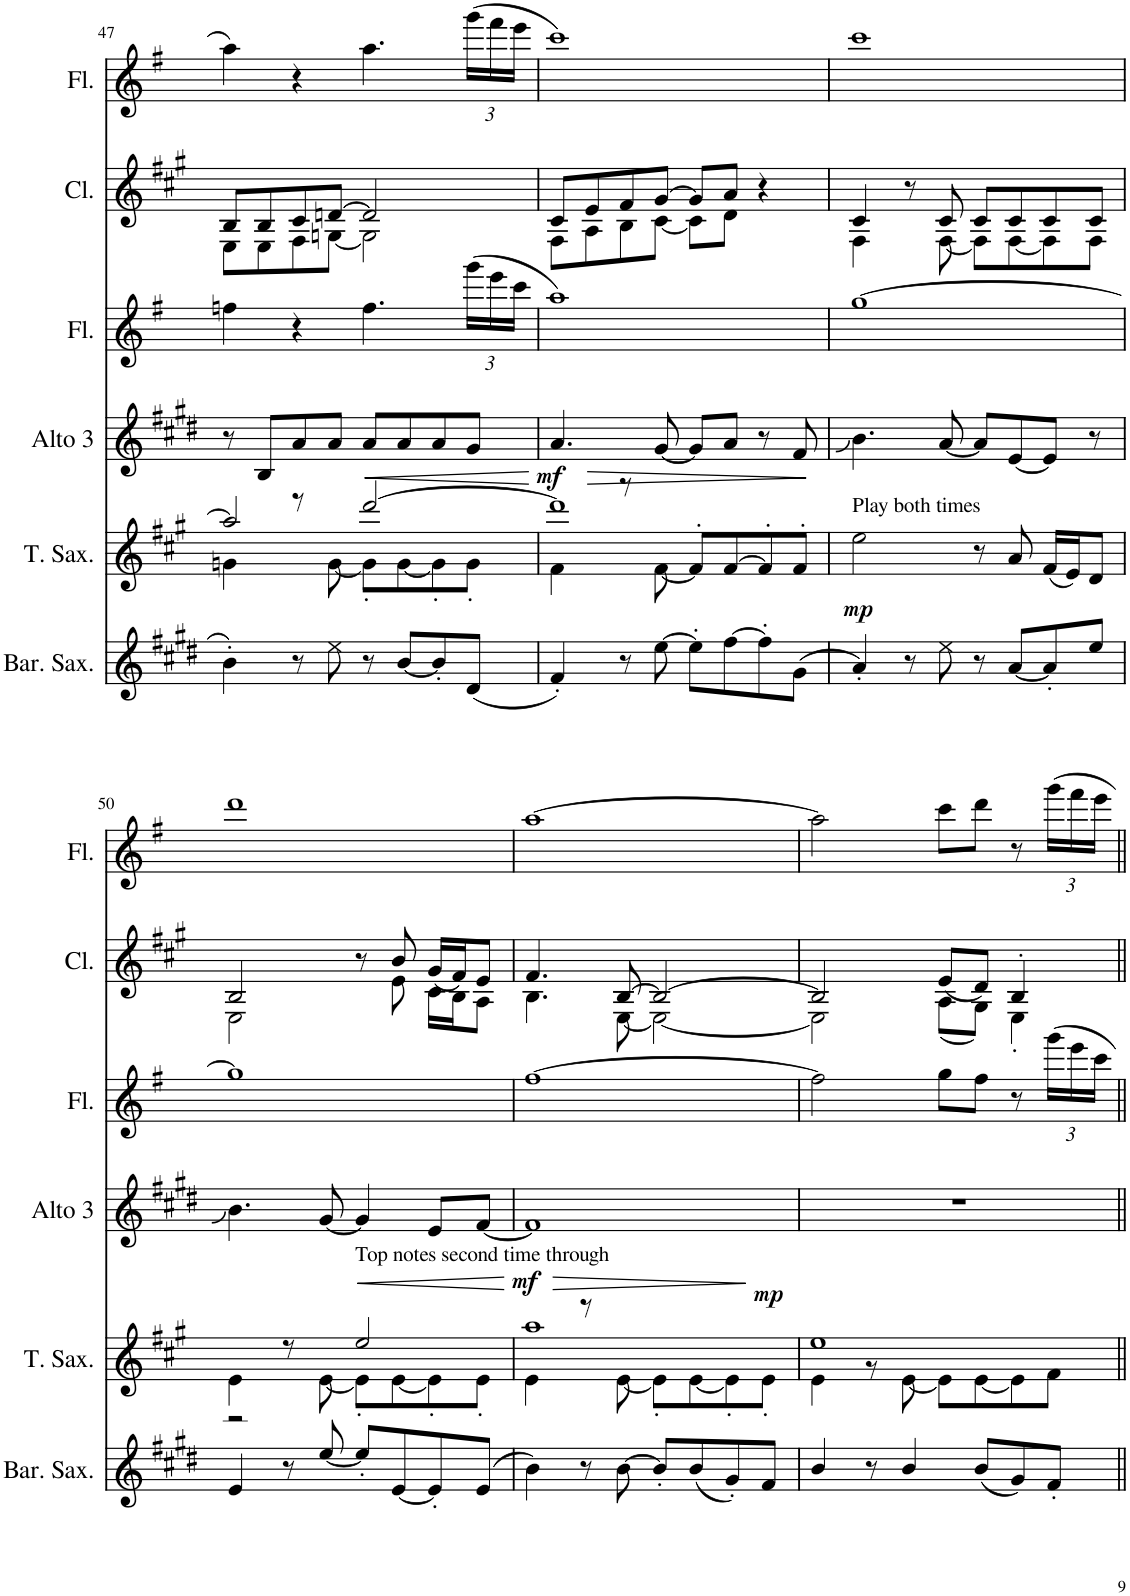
**kern	**kern	**dynam	**kern	**kern	**kern	**kern
*part6	*part5	*part5	*part4	*part3	*part2	*part1
*staff6	*staff5	*staff5	*staff4	*staff3	*staff2	*staff1
*I"Baritone Saxophone	*I"Tenor Saxophone	*	*I"Alto Sax 3	*I"Alto Sax 2	*I"Alto Saxophone	*I"Soprano Saxophone
*I'Bar. Sax.	*I'T. Sax.	*	*I'Alto 3	*I'Alto 2	*I'A. Sax.	*I'S. Sax.
!!LO:PB:g=z
*clefG2	*clefG2	*	*clefG2	*clefG2	*clefG2	*clefG2
*Trd12c21	*Trd8c14	*	*Trd5c9	*Trd5c9	*Trd1c2	*Trd1c2
*k[f#c#g#d#]	*k[f#c#g#]	*	*k[f#c#g#d#]	*k[f#]	*k[f#c#g#]	*k[f#]
*M4/4	*M4/4	*	*M4/4	*M4/4	*M4/4	*M4/4
=47	=47	=47	=47	=47	=47	=47
*	*^	*	*	*	*^	*
4b'\	4gn\	2aa/]	.	8r	4ffn\	8E\L	8B/L	4aa\
.	.	.	.	8B/L	.	8E\	8B/	.
8r	8r	.	.	8a/	4r	8F#\	8c#/	4r
8ee\	[8g\	.	.	8a/J	.	[8Gn\J	[8dn/J	.
!	!	!	!LO:HP:b	!	!	!	!	!
8r	8g'\L]	[2ddd/	<	8a/L	4.ff\	2G\]	2d/]	4.aa\
[8b/L	[8g\	.	.	8a/	.	.	.	.
8b'/]	8g'\]	.	.	8a/	.	.	.	.
*	*	*	*	*	*Xbrackettup	*	*	*Xbrackettup
(8d#/J	8g'\J	.	.	8g#/J	(24ggg\LL	.	.	(24ggg\LL
.	.	.	.	.	24eee\	.	.	24fff#\
.	.	.	.	.	24ccc\JJ	.	.	24eee\JJ
*	*v	*v	*	*	*	*v	*v	*
.	.	[	.	.	.	.
=48	=48	=48	=48	=48	=48	=48
!	!	!LO:HP:b	!	!	!	!
*	*^	*	*	*	*^	*
!	!	!	!LO:DY:n=1:a	!	!	!	!	!
4f#'/)	4f#\	1ddd]	> mf	4.a/	1aa)	8F#\L	8c#/L	1ccc)
.	.	.	.	.	.	8A\	8e/	.
8r	8r	.	.	.	.	8B\	8f#/	.
[8ee\	[8f#\	.	.	[8g#/	.	[8c#\J	[8g#/J	.
8ee'\L]	8f#'/L]	.	.	8g#/L]	.	8c#\L]	8g#/L]	.
[8ff#\	[8f#/	.	.	8a/J	.	8d\J	8a/J	.
8ff#'\]	8f#'/]	.	.	8r	.	4r	4ryy	.
(8g#\J	8f#'/J	.	.	8f#/	.	.	.	.
*	*v	*v	*	*	*	*v	*v	*
.	.	]	.	.	.	.
=49	=49	=49	=49	=49	=49	=49
*	*	*	*	*	*^	*
!	!LO:TX:a:t=Play both times	!	!	!	!	!	!
!	!	!LO:DY:b	!	!	!	!	!
4a'/)	2ee\	mp	4.b\	[1gg	4F#\	4c#/	1ccc
8r	.	.	.	.	8r	8ryy	.
8ee\	.	.	[8a/	.	[8F#\	8c#/	.
8r	8r	.	8a/L]	.	8F#\L]	8c#/L	.
[8a/L	8a/	.	[8e/	.	[8F#\	8c#/	.
8a'/]	(16f#/LL	.	8e/J]	.	8F#\]	8c#/	.
.	16e/J)	.	.	.	.	.	.
8ee/J	8d/J	.	8r	.	8F#\J	8c#/J	.
!!LO:LB:g=z
=50	=50	=50	=50	=50	=50	=50	=50
*	*^	*	*	*	*	*	*
4e/	4e\	2r	.	4.b\	1gg]	2E\	2B/	1ddd
8r	8r	.	.	.	.	.	.	.
[8ee/	[8e\	.	.	[8g#/	.	.	.	.
!	!LO:TX:a:t=Top notes second time through	!	!	!	!	!	!	!
!	!	!	!LO:HP:b	!	!	!	!	!
8ee'/L]	8e'\L]	2ee/	<	4g#/]	.	8r	8ryy	.
[8e/	[8e\	.	.	.	.	8e\	8b/	.
8e'/]	8e'\]	.	.	8e/L	.	16c#\LL	(16g#/LL	.
.	.	.	.	.	.	16B\J	16f#/J)	.
(8e/J	8e'\J	.	.	[8f#/J	.	8A\J	8e/J	.
*	*v	*v	*	*	*	*v	*v	*
.	.	[	.	.	.	.
=51	=51	=51	=51	=51	=51	=51
!	!	!LO:HP:b	!	!	!	!
*	*^	*	*	*	*^	*
!	!	!	!LO:DY:n=1:a	!	!	!	!	!
4b\)	4e\	1aa	> mf	1f#]	[1ff#	4.B\	4.f#/	[1aa
8r	8r	.	.	.	.	.	.	.
[8b\	[8e\	.	.	.	.	[8E\	[8B/	.
8b'/L]	8e'\L]	.	.	.	.	2E\_	2B/_	.
(<8b/	[8e\	.	.	.	.	.	.	.
8g#'/)	8e'\]	.	.	.	.	.	.	.
!	!	!	!LO:DY:n=2:a	!	!	!	!	!
8f#/J	8e'\J	.	] mp	.	.	.	.	.
=52	=52	=52	=52	=52	=52	=52	=52	=52
4b/	1ee	4e\	.	1r	2ff#\]	2E\]	2B/]	2aa\]
8r	.	8r	.	.	.	.	.	.
4b/	.	[8e\	.	.	.	.	.	.
.	.	8e\L]	.	.	8gg\L	(<8A\L	(8e/L	8ccc\L
(8b/L	.	[8e\	.	.	8ff#\J	8G#\J)	8d/J)	8ddd\J
8g#/)	.	8e\]	.	.	8r	4E'\	4B'/	8r
8f#'/J	.	8f#\J	.	.	24ggg\LL	.	.	24ggg\LL
.	.	.	.	.	24eee\	.	.	24fff#\
.	.	.	.	.	24ccc\JJ	.	.	24eee\JJ
*	*v	*v	*	*	*	*v	*v	*
=||	=||	=||	=||	=||	=||	=||
*-	*-	*-	*-	*-	*-	*-
